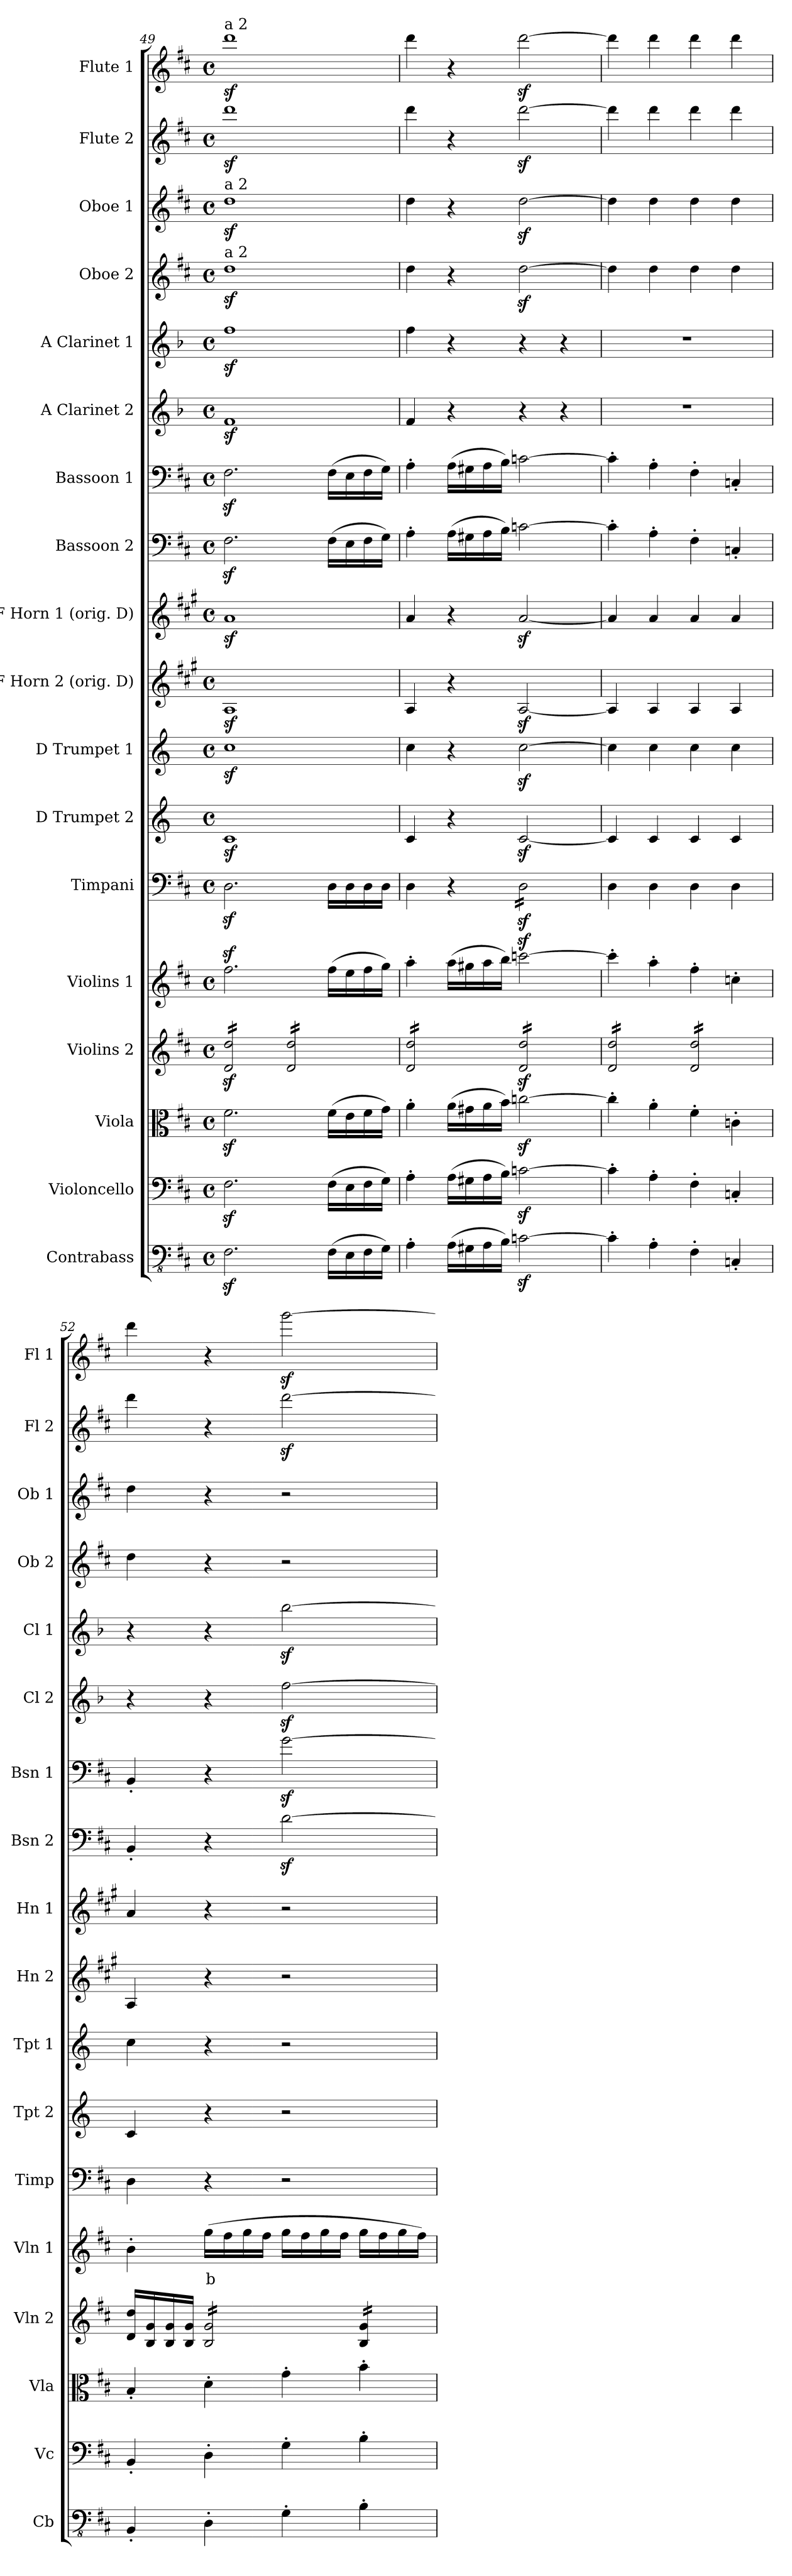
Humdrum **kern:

**kern	**kern	**kern	**kern	**kern	**text	**kern	**kern	**kern	**kern	**kern	**kern	**kern	**kern	**kern	**kern	**kern	**kern	**kern
*part18	*part17	*part16	*part15	*part14	*part14	*part13	*part12	*part11	*part10	*part9	*part8	*part7	*part6	*part5	*part4	*part3	*part2	*part1
*staff18	*staff17	*staff16	*staff15	*staff14	*staff14	*staff13	*staff12	*staff11	*staff10	*staff9	*staff8	*staff7	*staff6	*staff5	*staff4	*staff3	*staff2	*staff1
*I"Contrabass	*I"Violoncello	*I"Viola	*I"Violins 2	*I"Violins 1	*	*I"Timpani	*I"D Trumpet 2	*I"D Trumpet 1	*I"F Horn 2 (orig.  D)	*I"F Horn 1 (orig.  D)	*I"Bassoon 2	*I"Bassoon 1	*I"A Clarinet 2	*I"A Clarinet 1	*I"Oboe 2	*I"Oboe 1	*I"Flute 2	*I"Flute 1
*I'Cb	*I'Vc	*I'Vla	*I'Vln 2	*I'Vln 1	*	*I'Timp	*I'Tpt 2	*I'Tpt 1	*I'Hn 2	*I'Hn 1	*I'Bsn 2	*I'Bsn 1	*I'Cl 2	*I'Cl 1	*I'Ob 2	*I'Ob 1	*I'Fl 2	*I'Fl 1
*clefFv4	*clefF4	*clefC3	*clefG2	*clefG2	*	*clefF4	*clefG2	*clefG2	*clefG2	*clefG2	*clefF4	*clefF4	*clefG2	*clefG2	*clefG2	*clefG2	*clefG2	*clefG2
*	*	*	*	*	*	*	*ITrd-1c-2	*ITrd-1c-2	*ITrd4c7	*ITrd4c7	*	*	*ITrd2c3	*ITrd2c3	*	*	*	*
*k[f#c#]	*k[f#c#]	*k[f#c#]	*k[f#c#]	*k[f#c#]	*	*k[f#c#]	*k[f#c#]	*k[f#c#]	*k[f#c#]	*k[f#c#]	*k[f#c#]	*k[f#c#]	*k[f#c#]	*k[f#c#]	*k[f#c#]	*k[f#c#]	*k[f#c#]	*k[f#c#]
*M4/4	*M4/4	*M4/4	*M4/4	*M4/4	*	*M4/4	*M4/4	*M4/4	*M4/4	*M4/4	*M4/4	*M4/4	*M4/4	*M4/4	*M4/4	*M4/4	*M4/4	*M4/4
*met(c)	*met(c)	*met(c)	*met(c)	*met(c)	*	*met(c)	*met(c)	*met(c)	*met(c)	*met(c)	*met(c)	*met(c)	*met(c)	*met(c)	*met(c)	*met(c)	*met(c)	*met(c)
=49	=49	=49	=49	=49	=49	=49	=49	=49	=49	=49	=49	=49	=49	=49	=49	=49	=49	=49
!	!	!	!	!	!	!	!	!	!	!	!	!	!	!	!	!	!	!LO:TX:a:t=a 2
!	!	!	!	!	!	!	!	!	!	!	!	!	!	!	!	!LO:TX:a:t=a 2	!	!
!	!	!	!	!	!	!	!	!	!	!	!	!	!	!	!LO:TX:a:t=a 2	!	!	!
*	*	*	*tremolo	*	*	*	*	*	*	*	*	*	*	*	*	*	*	*
2.FF#z<\	2.F#z<\	2.f#z<\	16d/z< 16dd/z<LL	2.ff#z<\	.	2.Dz<\	1dz<	1ddz<	1Dz<	1dz<	2.F#z<\	2.F#z<\	1dz<	1ddz<	1ddz<	1ddz<	1dddz<	1dddz<
.	.	.	16d/z< 16dd/z<	.	.	.	.	.	.	.	.	.	.	.	.	.	.	.
.	.	.	16d/z< 16dd/z<	.	.	.	.	.	.	.	.	.	.	.	.	.	.	.
.	.	.	16d/z< 16dd/z<	.	.	.	.	.	.	.	.	.	.	.	.	.	.	.
.	.	.	16d/z< 16dd/z<	.	.	.	.	.	.	.	.	.	.	.	.	.	.	.
.	.	.	16d/z< 16dd/z<	.	.	.	.	.	.	.	.	.	.	.	.	.	.	.
.	.	.	16d/z< 16dd/z<	.	.	.	.	.	.	.	.	.	.	.	.	.	.	.
.	.	.	16d/z< 16dd/z<JJ	.	.	.	.	.	.	.	.	.	.	.	.	.	.	.
.	.	.	16d/ 16dd/LL	.	.	.	.	.	.	.	.	.	.	.	.	.	.	.
.	.	.	16d/ 16dd/	.	.	.	.	.	.	.	.	.	.	.	.	.	.	.
.	.	.	16d/ 16dd/	.	.	.	.	.	.	.	.	.	.	.	.	.	.	.
.	.	.	16d/ 16dd/	.	.	.	.	.	.	.	.	.	.	.	.	.	.	.
(>16FF#\LL	(>16F#\LL	(>16f#\LL	16d/ 16dd/	(>16ff#\LL	.	16D\LL	.	.	.	.	(>16F#\LL	(>16F#\LL	.	.	.	.	.	.
16EE\	16E\	16e\	16d/ 16dd/	16ee\	.	16D\	.	.	.	.	16E\	16E\	.	.	.	.	.	.
16FF#\	16F#\	16f#\	16d/ 16dd/	16ff#\	.	16D\	.	.	.	.	16F#\	16F#\	.	.	.	.	.	.
16GG\JJ)	16G\JJ)	16g\JJ)	16d/ 16dd/JJ	16gg\JJ)	.	16D\JJ	.	.	.	.	16G\JJ)	16G\JJ)	.	.	.	.	.	.
=50	=50	=50	=50	=50	=50	=50	=50	=50	=50	=50	=50	=50	=50	=50	=50	=50	=50	=50
4AA'\	4A'\	4a'\	16d/ 16dd/LL	4aa'\	.	4D\	4d/	4dd\	4D/	4d/	4A'\	4A'\	4d/	4dd\	4dd\	4dd\	4ddd\	4ddd\
.	.	.	16d/ 16dd/	.	.	.	.	.	.	.	.	.	.	.	.	.	.	.
.	.	.	16d/ 16dd/	.	.	.	.	.	.	.	.	.	.	.	.	.	.	.
.	.	.	16d/ 16dd/	.	.	.	.	.	.	.	.	.	.	.	.	.	.	.
(>16AA\LL	(>16A\LL	(>16a\LL	16d/ 16dd/	(>16aa\LL	.	4r	4r	4r	4r	4r	(>16A\LL	(>16A\LL	4r	4r	4r	4r	4r	4r
16GG#X\	16G#X\	16g#X\	16d/ 16dd/	16gg#X\	.	.	.	.	.	.	16G#X\	16G#X\	.	.	.	.	.	.
16AA\	16A\	16a\	16d/ 16dd/	16aa\	.	.	.	.	.	.	16A\	16A\	.	.	.	.	.	.
16BB\JJ)	16B\JJ)	16b\JJ)	16d/ 16dd/JJ	16bb\JJ)	.	.	.	.	.	.	16B\JJ)	16B\JJ)	.	.	.	.	.	.
*	*	*	*	*	*	*tremolo	*	*	*	*	*	*	*	*	*	*	*	*
[2Cnz<\	[2cnz<\	[2ccnz<\	16d/z< 16dd/z<LL	[2cccnz<\	.	16Dz<\LL	[2dz</	[2ddz<\	[2Dz</	[2dz</	[2cn\	[2cn\	4r	4r	[2ddz<\	[2ddz<\	[2dddz<\	[2dddz<\
.	.	.	16d/z< 16dd/z<	.	.	16Dz<\	.	.	.	.	.	.	.	.	.	.	.	.
.	.	.	16d/z< 16dd/z<	.	.	16Dz<\	.	.	.	.	.	.	.	.	.	.	.	.
.	.	.	16d/z< 16dd/z<	.	.	16Dz<\	.	.	.	.	.	.	.	.	.	.	.	.
.	.	.	16d/z< 16dd/z<	.	.	16Dz<\	.	.	.	.	.	.	4r	4r	.	.	.	.
.	.	.	16d/z< 16dd/z<	.	.	16Dz<\	.	.	.	.	.	.	.	.	.	.	.	.
.	.	.	16d/z< 16dd/z<	.	.	16Dz<\	.	.	.	.	.	.	.	.	.	.	.	.
.	.	.	16d/z< 16dd/z<JJ	.	.	16Dz<\JJ	.	.	.	.	.	.	.	.	.	.	.	.
*	*	*	*	*	*	*Xtremolo	*	*	*	*	*	*	*	*	*	*	*	*
=51	=51	=51	=51	=51	=51	=51	=51	=51	=51	=51	=51	=51	=51	=51	=51	=51	=51	=51
4C'\]	4c'\]	4cc'\]	16d/ 16dd/LL	4ccc'\]	.	4D\	4d/]	4dd\]	4D/]	4d/]	4c'\]	4c'\]	1r	1r	4dd\]	4dd\]	4ddd\]	4ddd\]
.	.	.	16d/ 16dd/	.	.	.	.	.	.	.	.	.	.	.	.	.	.	.
.	.	.	16d/ 16dd/	.	.	.	.	.	.	.	.	.	.	.	.	.	.	.
.	.	.	16d/ 16dd/	.	.	.	.	.	.	.	.	.	.	.	.	.	.	.
4AA'\	4A'\	4a'\	16d/ 16dd/	4aa'\	.	4D\	4d/	4dd\	4D/	4d/	4A'\	4A'\	.	.	4dd\	4dd\	4ddd\	4ddd\
.	.	.	16d/ 16dd/	.	.	.	.	.	.	.	.	.	.	.	.	.	.	.
.	.	.	16d/ 16dd/	.	.	.	.	.	.	.	.	.	.	.	.	.	.	.
.	.	.	16d/ 16dd/JJ	.	.	.	.	.	.	.	.	.	.	.	.	.	.	.
4FF#'\	4F#'\	4f#'\	16d/ 16dd/LL	4ff#'\	.	4D\	4d/	4dd\	4D/	4d/	4F#'\	4F#'\	.	.	4dd\	4dd\	4ddd\	4ddd\
.	.	.	16d/ 16dd/	.	.	.	.	.	.	.	.	.	.	.	.	.	.	.
.	.	.	16d/ 16dd/	.	.	.	.	.	.	.	.	.	.	.	.	.	.	.
.	.	.	16d/ 16dd/	.	.	.	.	.	.	.	.	.	.	.	.	.	.	.
4CCn'/	4Cn'/	4cn'\	16d/ 16dd/	4ccn'\	.	4D\	4d/	4dd\	4D/	4d/	4Cn'/	4Cn'/	.	.	4dd\	4dd\	4ddd\	4ddd\
.	.	.	16d/ 16dd/	.	.	.	.	.	.	.	.	.	.	.	.	.	.	.
.	.	.	16d/ 16dd/	.	.	.	.	.	.	.	.	.	.	.	.	.	.	.
.	.	.	16d/ 16dd/JJ	.	.	.	.	.	.	.	.	.	.	.	.	.	.	.
*	*	*	*Xtremolo	*	*	*	*	*	*	*	*	*	*	*	*	*	*	*
!!LO:PB:g=z
=52	=52	=52	=52	=52	=52	=52	=52	=52	=52	=52	=52	=52	=52	=52	=52	=52	=52	=52
4BBB'/	4BB'/	4B'/	16d/ 16dd/LL	4b'\	.	4D\	4d/	4dd\	4D/	4d/	4BB'/	4BB'/	4r	4r	4dd\	4dd\	4ddd\	4ddd\
.	.	.	16B/ 16g/	.	.	.	.	.	.	.	.	.	.	.	.	.	.	.
.	.	.	16B/ 16g/	.	.	.	.	.	.	.	.	.	.	.	.	.	.	.
.	.	.	16B/ 16g/JJ	.	.	.	.	.	.	.	.	.	.	.	.	.	.	.
!	!	!	!	!	!LO:LY:b:color=#FF0000	!	!	!	!	!	!	!	!	!	!	!	!	!
*	*	*	*tremolo	*	*	*	*	*	*	*	*	*	*	*	*	*	*	*
4DD'\	4D'\	4d'\	16B/ 16g/LL	(>16gg\LL	b	4r	4r	4r	4r	4r	4r	4r	4r	4r	4r	4r	4r	4r
.	.	.	16B/ 16g/	16ff#\	.	.	.	.	.	.	.	.	.	.	.	.	.	.
.	.	.	16B/ 16g/	16gg\	.	.	.	.	.	.	.	.	.	.	.	.	.	.
.	.	.	16B/ 16g/	16ff#\JJ	.	.	.	.	.	.	.	.	.	.	.	.	.	.
4GG'\	4G'\	4g'\	16B/ 16g/	16gg\LL	.	2r	2r	2r	2r	2r	[2dz<\	[2gz<\	[2ddz<\	[2ggz<\	2r	2r	[2dddz<\	[2gggz<\
.	.	.	16B/ 16g/	16ff#\	.	.	.	.	.	.	.	.	.	.	.	.	.	.
.	.	.	16B/ 16g/	16gg\	.	.	.	.	.	.	.	.	.	.	.	.	.	.
.	.	.	16B/ 16g/JJ	16ff#\JJ	.	.	.	.	.	.	.	.	.	.	.	.	.	.
4BB'\	4B'\	4b'\	16B/ 16g/LL	16gg\LL	.	.	.	.	.	.	.	.	.	.	.	.	.	.
.	.	.	16B/ 16g/	16ff#\	.	.	.	.	.	.	.	.	.	.	.	.	.	.
.	.	.	16B/ 16g/	16gg\	.	.	.	.	.	.	.	.	.	.	.	.	.	.
.	.	.	16B/ 16g/JJ	16ff#\JJ)	.	.	.	.	.	.	.	.	.	.	.	.	.	.
*	*	*	*Xtremolo	*	*	*	*	*	*	*	*	*	*	*	*	*	*	*
=	=	=	=	=	=	=	=	=	=	=	=	=	=	=	=	=	=	=
*-	*-	*-	*-	*-	*-	*-	*-	*-	*-	*-	*-	*-	*-	*-	*-	*-	*-	*-
